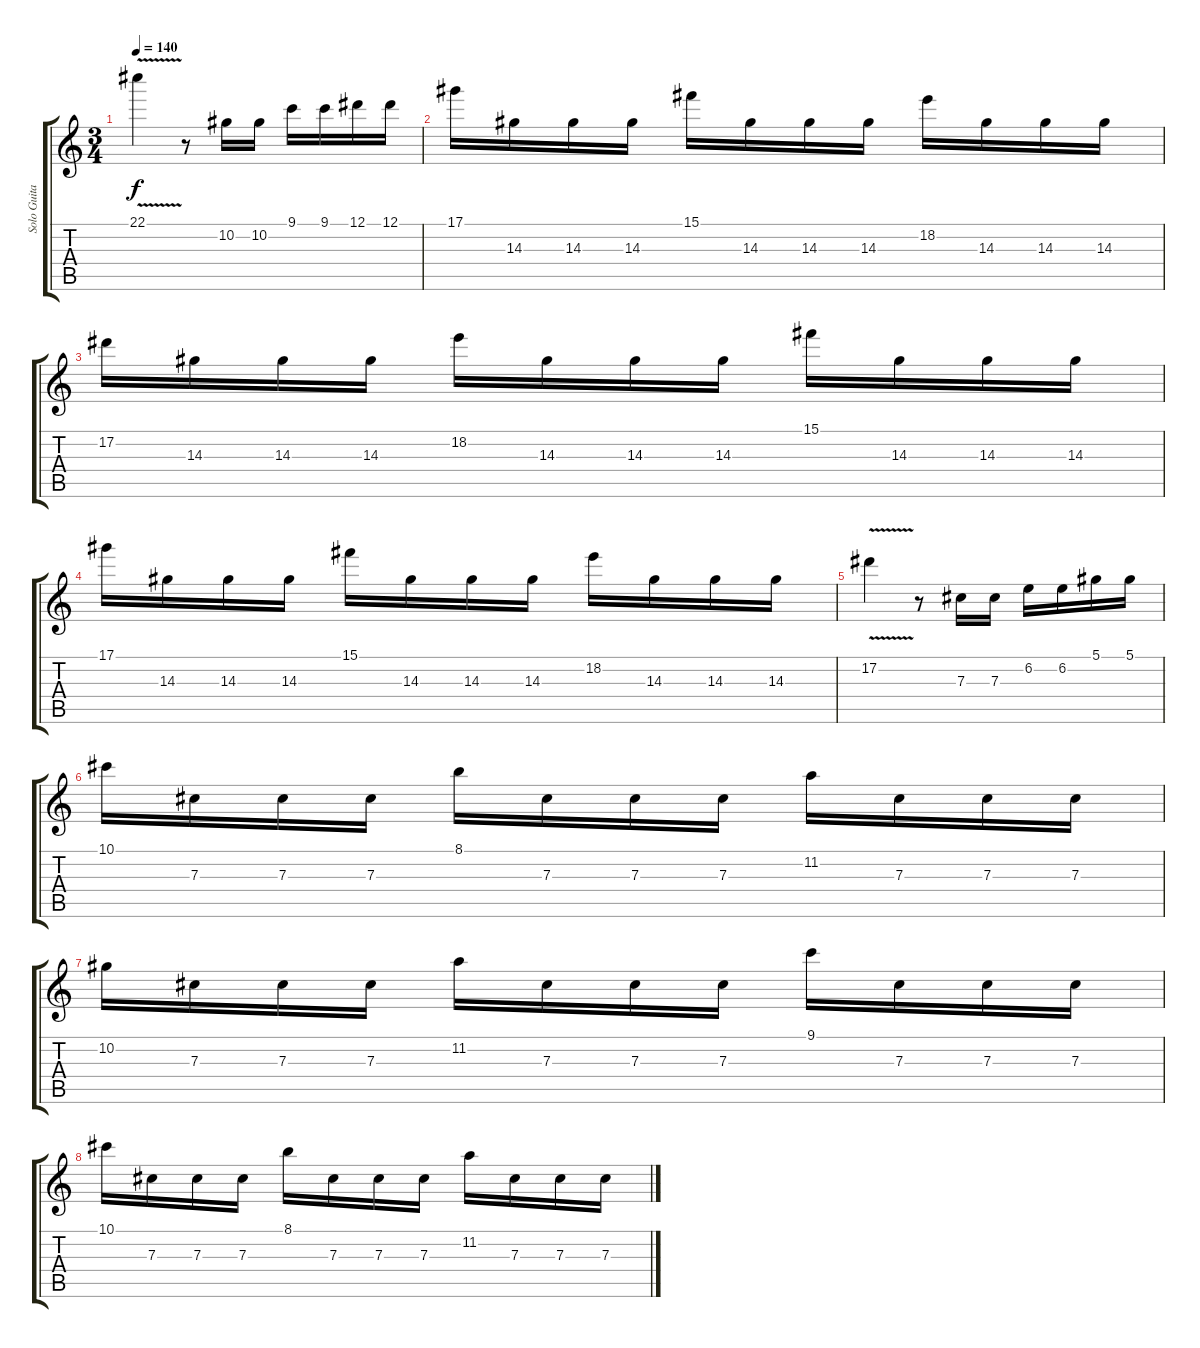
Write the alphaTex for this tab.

\track ("Solo Guitar 1" "Solo Guita") {instrument overdrivenguitar}
\staff {score tabs}
\tuning (Eb4 Bb3 Gb3 Db3 Ab2 Eb2) {hide}
\ts (3 4)
\tempo 140
\clef g2
\ks c
22.1{v}.4{dy f} r.8 10.2.16 10.2.16 9.1.16 9.1.16 12.1.16 12.1.16 |
17.1.16 14.3.16 14.3.16 14.3.16 15.1.16 14.3.16 14.3.16 14.3.16 18.2.16 14.3.16 14.3.16 14.3.16 |
17.2.16 14.3.16 14.3.16 14.3.16 18.2.16 14.3.16 14.3.16 14.3.16 15.1.16 14.3.16 14.3.16 14.3.16 |
17.1.16 14.3.16 14.3.16 14.3.16 15.1.16 14.3.16 14.3.16 14.3.16 18.2.16 14.3.16 14.3.16 14.3.16 |
17.2{v}.4 r.8 7.3.16 7.3.16 6.2.16 6.2.16 5.1.16 5.1.16 |
10.1.16 7.3.16 7.3.16 7.3.16 8.1.16 7.3.16 7.3.16 7.3.16 11.2.16 7.3.16 7.3.16 7.3.16 |
10.2.16 7.3.16 7.3.16 7.3.16 11.2.16 7.3.16 7.3.16 7.3.16 9.1.16 7.3.16 7.3.16 7.3.16 |
10.1.16 7.3.16 7.3.16 7.3.16 8.1.16 7.3.16 7.3.16 7.3.16 11.2.16 7.3.16 7.3.16 7.3.16
